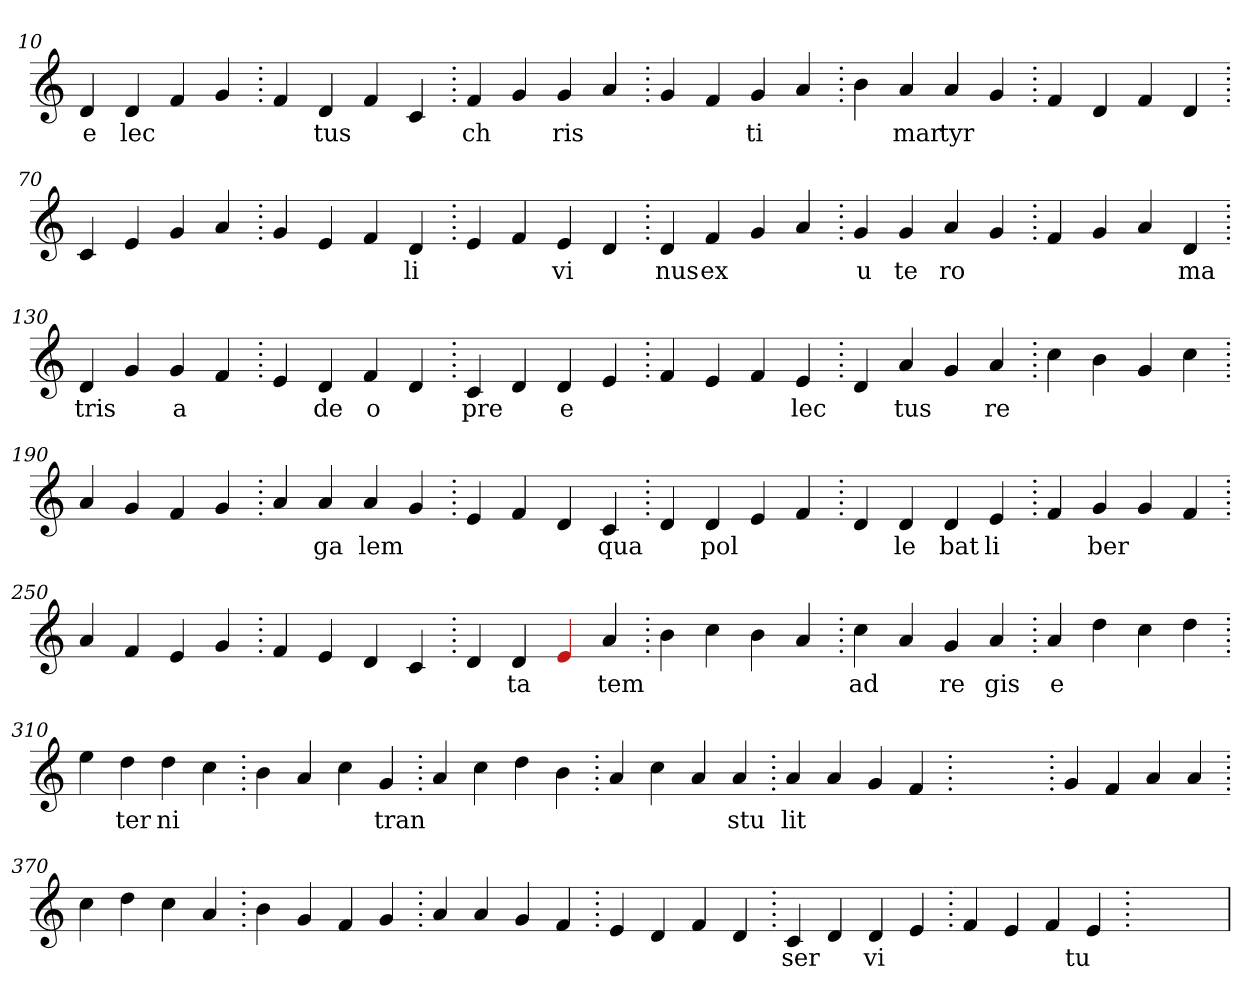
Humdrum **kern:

**kern	**text
*part1	*part1
*staff1	*staff1
*clefG2	*
=10.	=10.
4d	e
4d	lec
4f	.
4g	.
=20.	=20.
4f	.
4d	tus
4f	.
4c	.
=30.	=30.
4f	ch
4g	.
4g	ris
4a	.
=40.	=40.
4g	.
4f	.
4g	ti
4a	.
=50.	=50.
4b	.
4a	mar
4a	tyr
4g	.
=60.	=60.
4f	.
4d	.
4f	.
4d	.
=70.	=70.
4c	.
4e	.
4g	.
4a	.
=80.	=80.
4g	.
4e	.
4f	.
4d	li
=90.	=90.
4e	.
4f	.
4e	vi
4d	.
=100.	=100.
4d	nus
4f	ex
4g	.
4a	.
=110.	=110.
4g	u
4g	te
4a	ro
4g	.
=120.	=120.
4f	.
4g	.
4a	.
4d	ma
=130.	=130.
4d	tris
4g	.
4g	a
4f	.
=140.	=140.
4e	.
4d	de
4f	o
4d	.
=150.	=150.
4c	pre
4d	.
4d	e
4e	.
=160.	=160.
4f	.
4e	.
4f	.
4e	lec
=170.	=170.
4d	.
4a	tus
4g	.
4a	re
=180.	=180.
4cc	.
4b	.
4g	.
4cc	.
=190.	=190.
4a	.
4g	.
4f	.
4g	.
=200.	=200.
4a	.
4a	ga
4a	lem
4g	.
=210.	=210.
4e	.
4f	.
4d	.
4c	qua
=220.	=220.
4d	.
4d	pol
4e	.
4f	.
=230.	=230.
4d	.
4d	le
4d	bat
4e	li
=240.	=240.
4f	.
4g	ber
4g	.
4f	.
=250.	=250.
4a	.
4f	.
4e	.
4g	.
=260.	=260.
4f	.
4e	.
4d	.
4c	.
=270.	=270.
4d	.
4d	ta
4Re	.
4a	tem
=280.	=280.
4b	.
4cc	.
4b	.
4a	.
=290.	=290.
4cc	ad
4a	.
4g	re
4a	gis
=300.	=300.
4a	e
4dd	.
4cc	.
4dd	.
=310.	=310.
4ee	.
4dd	ter
4dd	ni
4cc	.
=320.	=320.
4b	.
4a	.
4cc	.
4g	tran
=330.	=330.
4a	.
4cc	.
4dd	.
4b	.
=340.	=340.
4a	.
4cc	.
4a	.
4a	stu
=350.	=350.
4a	lit
4a	.
4g	.
4f	.
=360.	=360.
1ryy	.
=360.	=360.
4g	.
4f	.
4a	.
4a	.
=370.	=370.
4cc	.
4dd	.
4cc	.
4a	.
=380.	=380.
4b	.
4g	.
4f	.
4g	.
=390.	=390.
4a	.
4a	.
4g	.
4f	.
=400.	=400.
4e	.
4d	.
4f	.
4d	.
=410.	=410.
4c	ser
4d	.
4d	vi
4e	.
=420.	=420.
4f	.
4e	.
4f	.
4e	tu
=430.	=430.
1ryy	.
=	=
*-	*-
